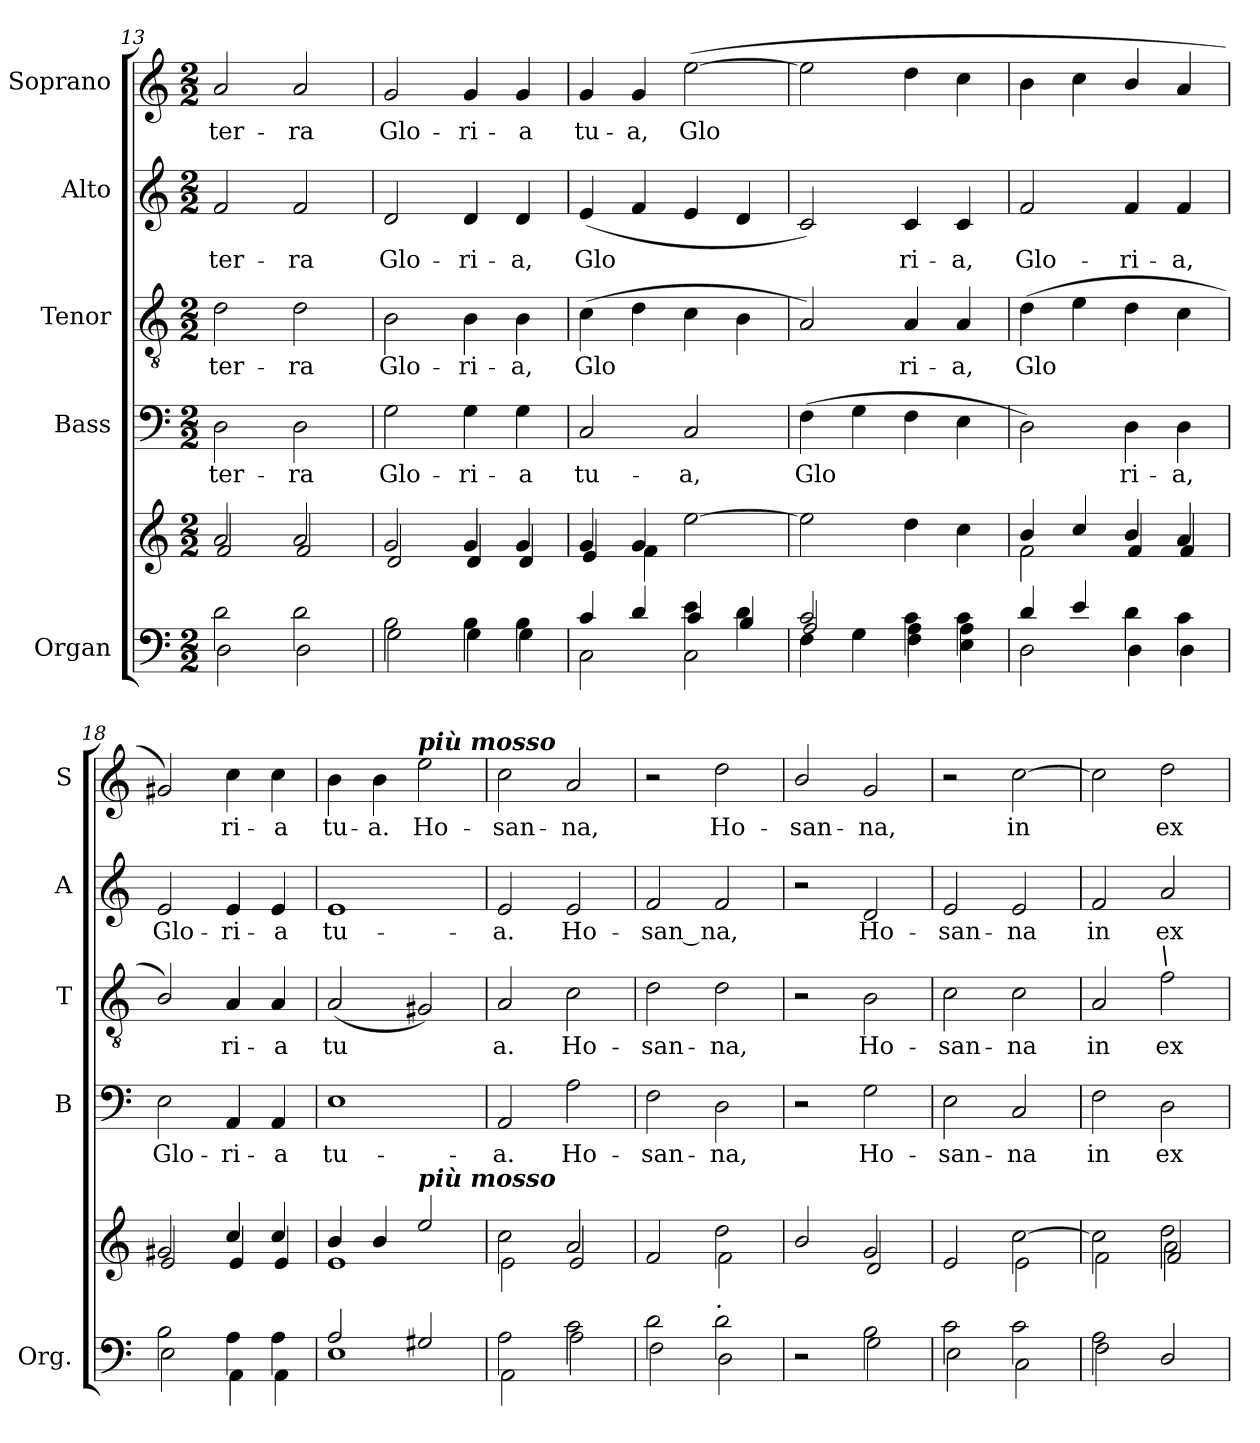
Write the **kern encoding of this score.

**kern	**kern	**kern	**text	**kern	**text	**kern	**text	**kern	**text
*part5	*part5	*part4	*part4	*part3	*part3	*part2	*part2	*part1	*part1
*staff6	*staff5	*staff4	*staff4	*staff3	*staff3	*staff2	*staff2	*staff1	*staff1
*I"Organ	*	*I"Bass	*	*I"Tenor	*	*I"Alto	*	*I"Soprano	*
*I'Org.	*	*I'B	*	*I'T	*	*I'A	*	*I'S	*
*clefF4	*clefG2	*clefF4	*	*clefGv2	*	*clefG2	*	*clefG2	*
*k[]	*k[]	*k[]	*	*k[]	*	*k[]	*	*k[]	*
*C:	*C:	*C:	*	*C:	*	*C:	*	*C:	*
*M2/2	*M2/2	*M2/2	*	*M2/2	*	*M2/2	*	*M2/2	*
=13	=13	=13	=13	=13	=13	=13	=13	=13	=13
*^	*^	*	*	*	*	*	*	*	*
!	!	!	!	!	!LO:LY:b	!	!LO:LY:b	!	!LO:LY:b	!	!LO:LY:b
2d\	2D\	2a/	2f/	2D\	ter-	2d\	ter-	2f/	ter-	2a/	ter-
!	!	!	!	!	!LO:LY:b	!	!LO:LY:b	!	!LO:LY:b	!	!LO:LY:b
2d\	2D\	2a/	2f/	2D\	-ra	2d\	-ra	2f/	-ra	2a/	-ra
=14	=14	=14	=14	=14	=14	=14	=14	=14	=14	=14	=14
!	!	!	!	!	!LO:LY:b	!	!LO:LY:b	!	!LO:LY:b	!	!LO:LY:b
2B\	2G\	2g/	2d/	2G\	Glo-	2B\	Glo-	2d/	Glo-	2g/	Glo-
!	!	!	!	!	!LO:LY:b	!	!LO:LY:b	!	!LO:LY:b	!	!LO:LY:b
4B\	4G\	4g/	4d/	4G\	-ri-	4B\	-ri-	4d/	-ri-	4g/	-ri-
!	!	!	!	!	!LO:LY:b	!	!LO:LY:b	!	!LO:LY:b	!	!LO:LY:b
4B\	4G\	4g/	4d/	4G\	-a	4B\	-a,	4d/	-a,	4g/	-a
=15	=15	=15	=15	=15	=15	=15	=15	=15	=15	=15	=15
*	*^	*	*	*	*	*	*	*	*	*	*
!	!	!	!	!	!	!LO:LY:b	!	!LO:LY:b	!	!LO:LY:b	!	!LO:LY:b
2ryy	4c/	2C\	4g/	4e/	2C/	tu-	(>4c\	Glo­	(<4e/	Glo­	4g/	tu-
!	!	!	!	!	!	!	!	!	!	!	!	!LO:LY:b
.	4d/	.	4g/	4f\	.	.	4d\	.	4f/	.	4g/	-a,
!	!	!	!	!	!	!LO:LY:b	!	!	!	!	!	!LO:LY:b
4e\	4c/	2C\	[<2ee\	2ryy	2C/	-a,	4c\	.	4e/	.	(>[2ee\	Glo­
4d\	4B/	.	.	.	.	.	4B\	.	4d/	.	.	.
*	*	*	*v	*v	*	*	*	*	*	*	*	*
=16	=16	=16	=16	=16	=16	=16	=16	=16	=16	=16	=16
!	!	!	!	!	!LO:LY:b	!	!	!	!	!	!
2c/	2A/	4F\	2ee\]	(>4F\	Glo­	2A/)	.	2c/)	.	2ee\]	.
.	.	4G\	.	4G\	.	.	.	.	.	.	.
!	!	!	!	!	!	!	!LO:LY:b	!	!LO:LY:b	!	!
4c\	4A\	4F\	4dd\	4F\	.	4A/	ri-	4c/	ri-	4dd\	.
!	!	!	!	!	!	!	!LO:LY:b	!	!LO:LY:b	!	!
4c\	4A\	4E\	4cc\	4E\	.	4A/	-a,	4c/	-a,	4cc\	.
=17	=17	=17	=17	=17	=17	=17	=17	=17	=17	=17	=17
*	*	*	*^	*	*	*	*	*	*	*	*
!	!	!	!	!	!	!	!	!LO:LY:b	!	!LO:LY:b	!	!
*	*v	*v	*	*	*	*	*	*	*	*	*	*
4d/	2D\	4b/	2f\	2D\)	.	(>4d\	Glo­	2f/	Glo-	4b\	.
4e/	.	4cc/	.	.	.	4e\	.	.	.	4cc\	.
!	!	!	!	!	!LO:LY:b	!	!	!	!LO:LY:b	!	!
4d\	4D\	4b/	4f/	4D\	ri-	4d\	.	4f/	-ri-	4b/	.
!	!	!	!	!	!LO:LY:b	!	!	!	!LO:LY:b	!	!
4c\	4D\	4a/	4f/	4D\	-a,	4c\	.	4f/	-a,	4a/	.
=18	=18	=18	=18	=18	=18	=18	=18	=18	=18	=18	=18
!	!	!	!	!	!LO:LY:b	!	!	!	!LO:LY:b	!	!
2B\	2E\	2g#X/	2e/	2E\	Glo-	2B/)	.	2e/	Glo-	2g#X/)	.
!	!	!	!	!	!LO:LY:b	!	!LO:LY:b	!	!LO:LY:b	!	!LO:LY:b
4A\	4AA\	4cc/	4e/	4AA/	-ri-	4A/	ri-	4e/	-ri-	4cc\	ri-
!	!	!	!	!	!LO:LY:b	!	!LO:LY:b	!	!LO:LY:b	!	!LO:LY:b
4A\	4AA\	4cc/	4e/	4AA/	-a	4A/	-a	4e/	-a	4cc\	-a
!!LO:LB:g=z
=19	=19	=19	=19	=19	=19	=19	=19	=19	=19	=19	=19
!	!	!	!	!	!LO:LY:b	!	!LO:LY:b	!	!LO:LY:b	!	!LO:LY:b
2A/	1E	4b/	1e	1E	tu-	(<2A/	tu­	1e	tu-	4b\	tu-
!	!	!	!	!	!	!	!	!	!	!	!LO:LY:b
.	.	4b/	.	.	.	.	.	.	.	4b\	-a.
!	!	!	!	!	!	!	!	!	!	!LO:TX:a:Bi:t=più mosso	!
!	!	!LO:TX:a:Bi:t=più mosso	!	!	!	!	!	!	!	!	!
!	!	!	!	!	!	!	!	!	!	!	!LO:LY:b
2G#X/	.	2ee/	.	.	.	2G#X/)	.	.	.	2ee\	Ho-
=20	=20	=20	=20	=20	=20	=20	=20	=20	=20	=20	=20
!	!	!	!	!	!LO:LY:b	!	!LO:LY:b	!	!LO:LY:b	!	!LO:LY:b
2A\	2AA\	2cc\	2e\	2AA/	-a.	2A/	a.	2e/	-a.	2cc\	-san-
!	!	!	!	!	!LO:LY:b	!	!LO:LY:b	!	!LO:LY:b	!	!LO:LY:b
2c\	2A\	2a/	2e/	2A\	Ho-	2c\	Ho-	2e/	Ho-	2a/	-na,
=21	=21	=21	=21	=21	=21	=21	=21	=21	=21	=21	=21
!	!	!	!	!	!LO:LY:b	!	!LO:LY:b	!	!LO:LY:b	!	!
2d\	2F\	2ryy	2f/	2F\	-san-	2d\	-san-	2f/	-san­ na,	2r	.
!LO:TX:a:i:t=.	!	!	!	!	!	!	!	!	!	!	!
!	!	!	!	!	!LO:LY:b	!	!LO:LY:b	!	!	!	!LO:LY:b
2d\	2D\	2dd\	2f\	2D\	-na,	2d\	-na,	2f/	.	2dd\	Ho-
=22	=22	=22	=22	=22	=22	=22	=22	=22	=22	=22	=22
!	!	!	!	!	!	!	!	!	!	!	!LO:LY:b
2ryy	2r	2b/	2ryy	2r	.	2r	.	2r	.	2b/	-san-
!	!	!	!	!	!LO:LY:b	!	!LO:LY:b	!	!LO:LY:b	!	!LO:LY:b
2B\	2G\	2g/	2d/	2G\	Ho-	2B\	Ho-	2d/	Ho-	2g/	-na,
=23	=23	=23	=23	=23	=23	=23	=23	=23	=23	=23	=23
!	!	!	!	!	!LO:LY:b	!	!LO:LY:b	!	!LO:LY:b	!	!
2c\	2E\	2ryy	2e/	2E\	-san-	2c\	-san-	2e/	-san-	2r	.
!	!	!	!	!	!LO:LY:b	!	!LO:LY:b	!	!LO:LY:b	!	!LO:LY:b
2c\	2C\	[<2cc\	2e\	2C/	-na	2c\	-na	2e/	-na	[2cc\	in
=24	=24	=24	=24	=24	=24	=24	=24	=24	=24	=24	=24
*	*	*	*^	*	*	*	*	*	*	*	*
!	!	!	!	!	!	!LO:LY:b	!	!LO:LY:b	!	!LO:LY:b	!	!
2A\	2F\	2cc\]	2f\	2ryy	2F\	in	2A/	in	2f/	in	2cc\]	.
!	!	!	!	!	!	!	!LO:TX:a:i:t=\	!	!	!	!	!
!	!	!	!	!	!	!LO:LY:b	!	!LO:LY:b	!	!LO:LY:b	!	!LO:LY:b
2ryy	2D/	2dd\	2a\	2f/	2D\	ex-	2f\	ex-	2a/	ex-	2dd\	ex-
*v	*v	*	*	*	*	*	*	*	*	*	*	*
*	*v	*v	*v	*	*	*	*	*	*	*	*
=	=	=	=	=	=	=	=	=	=
*-	*-	*-	*-	*-	*-	*-	*-	*-	*-
